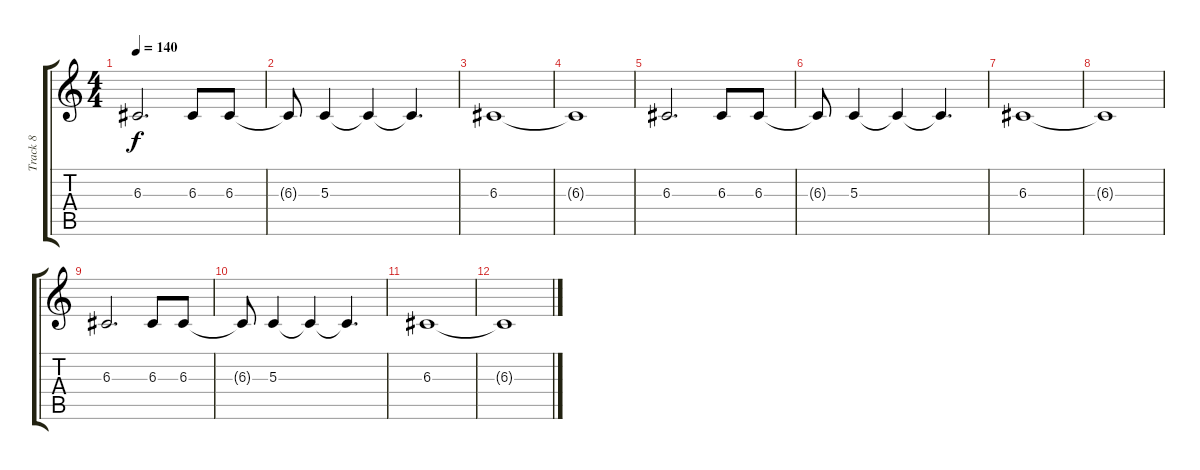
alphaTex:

\track ("Track 8" "Track 8") {instrument choiraahs}
\staff {score tabs}
\tuning (E4 B3 G3 D3 A2 E2) {hide}
\ts (4 4)
\tempo 140
\clef g2
\ks c
6.3.2{d dy f} 6.3.8 6.3.8 |
6.3{t}.8 5.3.4 5.3{t}.4 5.3{t}.4{d} |
6.3.1{volume 0} |
6.3{t}.1 |
6.3.2{d volume 10} 6.3.8 6.3.8 |
6.3{t}.8 5.3.4 5.3{t}.4 5.3{t}.4{d} |
6.3.1{volume 0} |
6.3{t}.1 |
6.3.2{d volume 10} 6.3.8 6.3.8 |
6.3{t}.8 5.3.4 5.3{t}.4 5.3{t}.4{d} |
6.3.1{volume 0} |
6.3{t}.1
